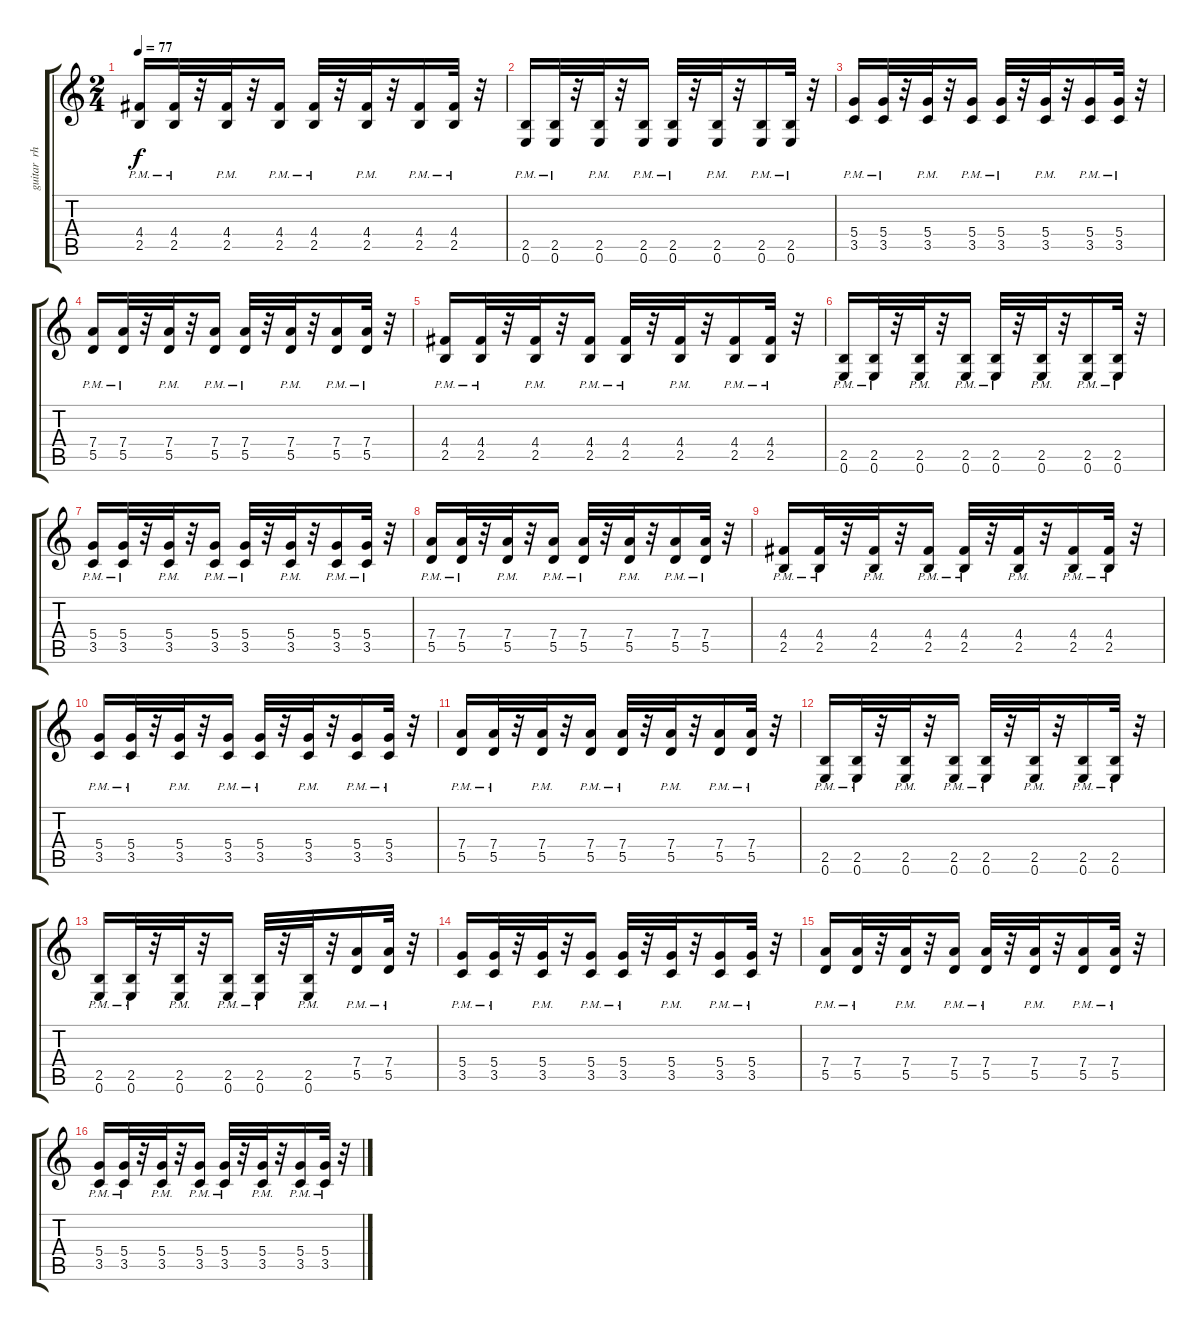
\track ("guitar  rhythm  left" "guitar  rh") {instrument distortionguitar}
\staff {score tabs}
\tuning (E4 B3 G3 D3 A2 E2) {hide}
\ts (2 4)
\tempo 77
\clef g2
\ks c
(4.4 2.5{pm}).16{dy f} (4.4{pm} 2.5{pm}).32 r.32 (4.4{pm} 2.5{pm}).32 r.32 (4.4 2.5{pm}).16 (4.4{pm} 2.5{pm}).32 r.32 (4.4{pm} 2.5{pm}).32 r.32 (4.4 2.5{pm}).16 (4.4{pm} 2.5{pm}).32 r.32 |
(2.5 0.6{pm}).16 (2.5{pm} 0.6{pm}).32 r.32 (2.5{pm} 0.6{pm}).32 r.32 (2.5 0.6{pm}).16 (2.5{pm} 0.6{pm}).32 r.32 (2.5{pm} 0.6{pm}).32 r.32 (2.5 0.6{pm}).16 (2.5{pm} 0.6{pm}).32 r.32 |
(5.4 3.5{pm}).16 (5.4{pm} 3.5{pm}).32 r.32 (5.4{pm} 3.5{pm}).32 r.32 (5.4 3.5{pm}).16 (5.4{pm} 3.5{pm}).32 r.32 (5.4{pm} 3.5{pm}).32 r.32 (5.4 3.5{pm}).16 (5.4{pm} 3.5{pm}).32 r.32 |
(7.4 5.5{pm}).16 (7.4{pm} 5.5{pm}).32 r.32 (7.4{pm} 5.5{pm}).32 r.32 (7.4 5.5{pm}).16 (7.4{pm} 5.5{pm}).32 r.32 (7.4{pm} 5.5{pm}).32 r.32 (7.4 5.5{pm}).16 (7.4{pm} 5.5{pm}).32 r.32 |
(4.4 2.5{pm}).16 (4.4{pm} 2.5{pm}).32 r.32 (4.4{pm} 2.5{pm}).32 r.32 (4.4 2.5{pm}).16 (4.4{pm} 2.5{pm}).32 r.32 (4.4{pm} 2.5{pm}).32 r.32 (4.4 2.5{pm}).16 (4.4{pm} 2.5{pm}).32 r.32 |
(2.5 0.6{pm}).16 (2.5{pm} 0.6{pm}).32 r.32 (2.5{pm} 0.6{pm}).32 r.32 (2.5 0.6{pm}).16 (2.5{pm} 0.6{pm}).32 r.32 (2.5{pm} 0.6{pm}).32 r.32 (2.5 0.6{pm}).16 (2.5{pm} 0.6{pm}).32 r.32 |
(5.4 3.5{pm}).16 (5.4{pm} 3.5{pm}).32 r.32 (5.4{pm} 3.5{pm}).32 r.32 (5.4 3.5{pm}).16 (5.4{pm} 3.5{pm}).32 r.32 (5.4{pm} 3.5{pm}).32 r.32 (5.4 3.5{pm}).16 (5.4{pm} 3.5{pm}).32 r.32 |
(7.4 5.5{pm}).16 (7.4{pm} 5.5{pm}).32 r.32 (7.4{pm} 5.5{pm}).32 r.32 (7.4 5.5{pm}).16 (7.4{pm} 5.5{pm}).32 r.32 (7.4{pm} 5.5{pm}).32 r.32 (7.4 5.5{pm}).16 (7.4{pm} 5.5{pm}).32 r.32 |
(4.4 2.5{pm}).16 (4.4{pm} 2.5{pm}).32 r.32 (4.4{pm} 2.5{pm}).32 r.32 (4.4 2.5{pm}).16 (4.4{pm} 2.5{pm}).32 r.32 (4.4{pm} 2.5{pm}).32 r.32 (4.4 2.5{pm}).16 (4.4{pm} 2.5{pm}).32 r.32 |
(5.4 3.5{pm}).16 (5.4{pm} 3.5{pm}).32 r.32 (5.4{pm} 3.5{pm}).32 r.32 (5.4 3.5{pm}).16 (5.4{pm} 3.5{pm}).32 r.32 (5.4{pm} 3.5{pm}).32 r.32 (5.4 3.5{pm}).16 (5.4{pm} 3.5{pm}).32 r.32 |
(7.4 5.5{pm}).16 (7.4{pm} 5.5{pm}).32 r.32 (7.4{pm} 5.5{pm}).32 r.32 (7.4 5.5{pm}).16 (7.4{pm} 5.5{pm}).32 r.32 (7.4{pm} 5.5{pm}).32 r.32 (7.4 5.5{pm}).16 (7.4{pm} 5.5{pm}).32 r.32 |
(2.5 0.6{pm}).16 (2.5{pm} 0.6{pm}).32 r.32 (2.5{pm} 0.6{pm}).32 r.32 (2.5 0.6{pm}).16 (2.5{pm} 0.6{pm}).32 r.32 (2.5{pm} 0.6{pm}).32 r.32 (2.5 0.6{pm}).16 (2.5{pm} 0.6{pm}).32 r.32 |
(2.5 0.6{pm}).16 (2.5{pm} 0.6{pm}).32 r.32 (2.5{pm} 0.6{pm}).32 r.32 (2.5 0.6{pm}).16 (2.5{pm} 0.6{pm}).32 r.32 (2.5{pm} 0.6{pm}).32 r.32 (7.4 5.5{pm}).16 (7.4{pm} 5.5{pm}).32 r.32 |
(5.4 3.5{pm}).16 (5.4{pm} 3.5{pm}).32 r.32 (5.4{pm} 3.5{pm}).32 r.32 (5.4 3.5{pm}).16 (5.4{pm} 3.5{pm}).32 r.32 (5.4{pm} 3.5{pm}).32 r.32 (5.4 3.5{pm}).16 (5.4{pm} 3.5{pm}).32 r.32 |
(7.4 5.5{pm}).16 (7.4{pm} 5.5{pm}).32 r.32 (7.4{pm} 5.5{pm}).32 r.32 (7.4 5.5{pm}).16 (7.4{pm} 5.5{pm}).32 r.32 (7.4{pm} 5.5{pm}).32 r.32 (7.4 5.5{pm}).16 (7.4{pm} 5.5{pm}).32 r.32 |
(5.4 3.5{pm}).16 (5.4{pm} 3.5{pm}).32 r.32 (5.4{pm} 3.5{pm}).32 r.32 (5.4 3.5{pm}).16 (5.4{pm} 3.5{pm}).32 r.32 (5.4{pm} 3.5{pm}).32 r.32 (5.4 3.5{pm}).16 (5.4{pm} 3.5{pm}).32 r.32
